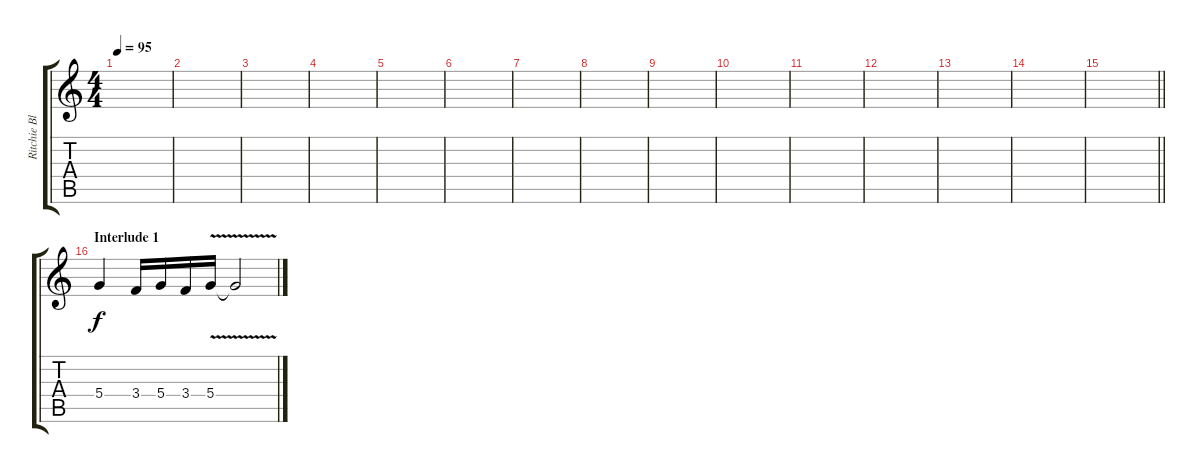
\track ("Ritchie Blackmore - Guitar 2" "Ritchie Bl") {instrument overdrivenguitar}
\staff {score tabs}
\tuning (E4 B3 G3 D3 A2 E2) {hide}
\ts (4 4)
\tempo 95
\clef g2
\ks c
|
|
|
|
|
|
|
|
|
|
|
|
|
|
\barLineRight lightlight
|
\section ("" "Interlude 1")
5.4.4 3.4.16 5.4.16 3.4.16 5.4{v}.16 5.4{t}.2
